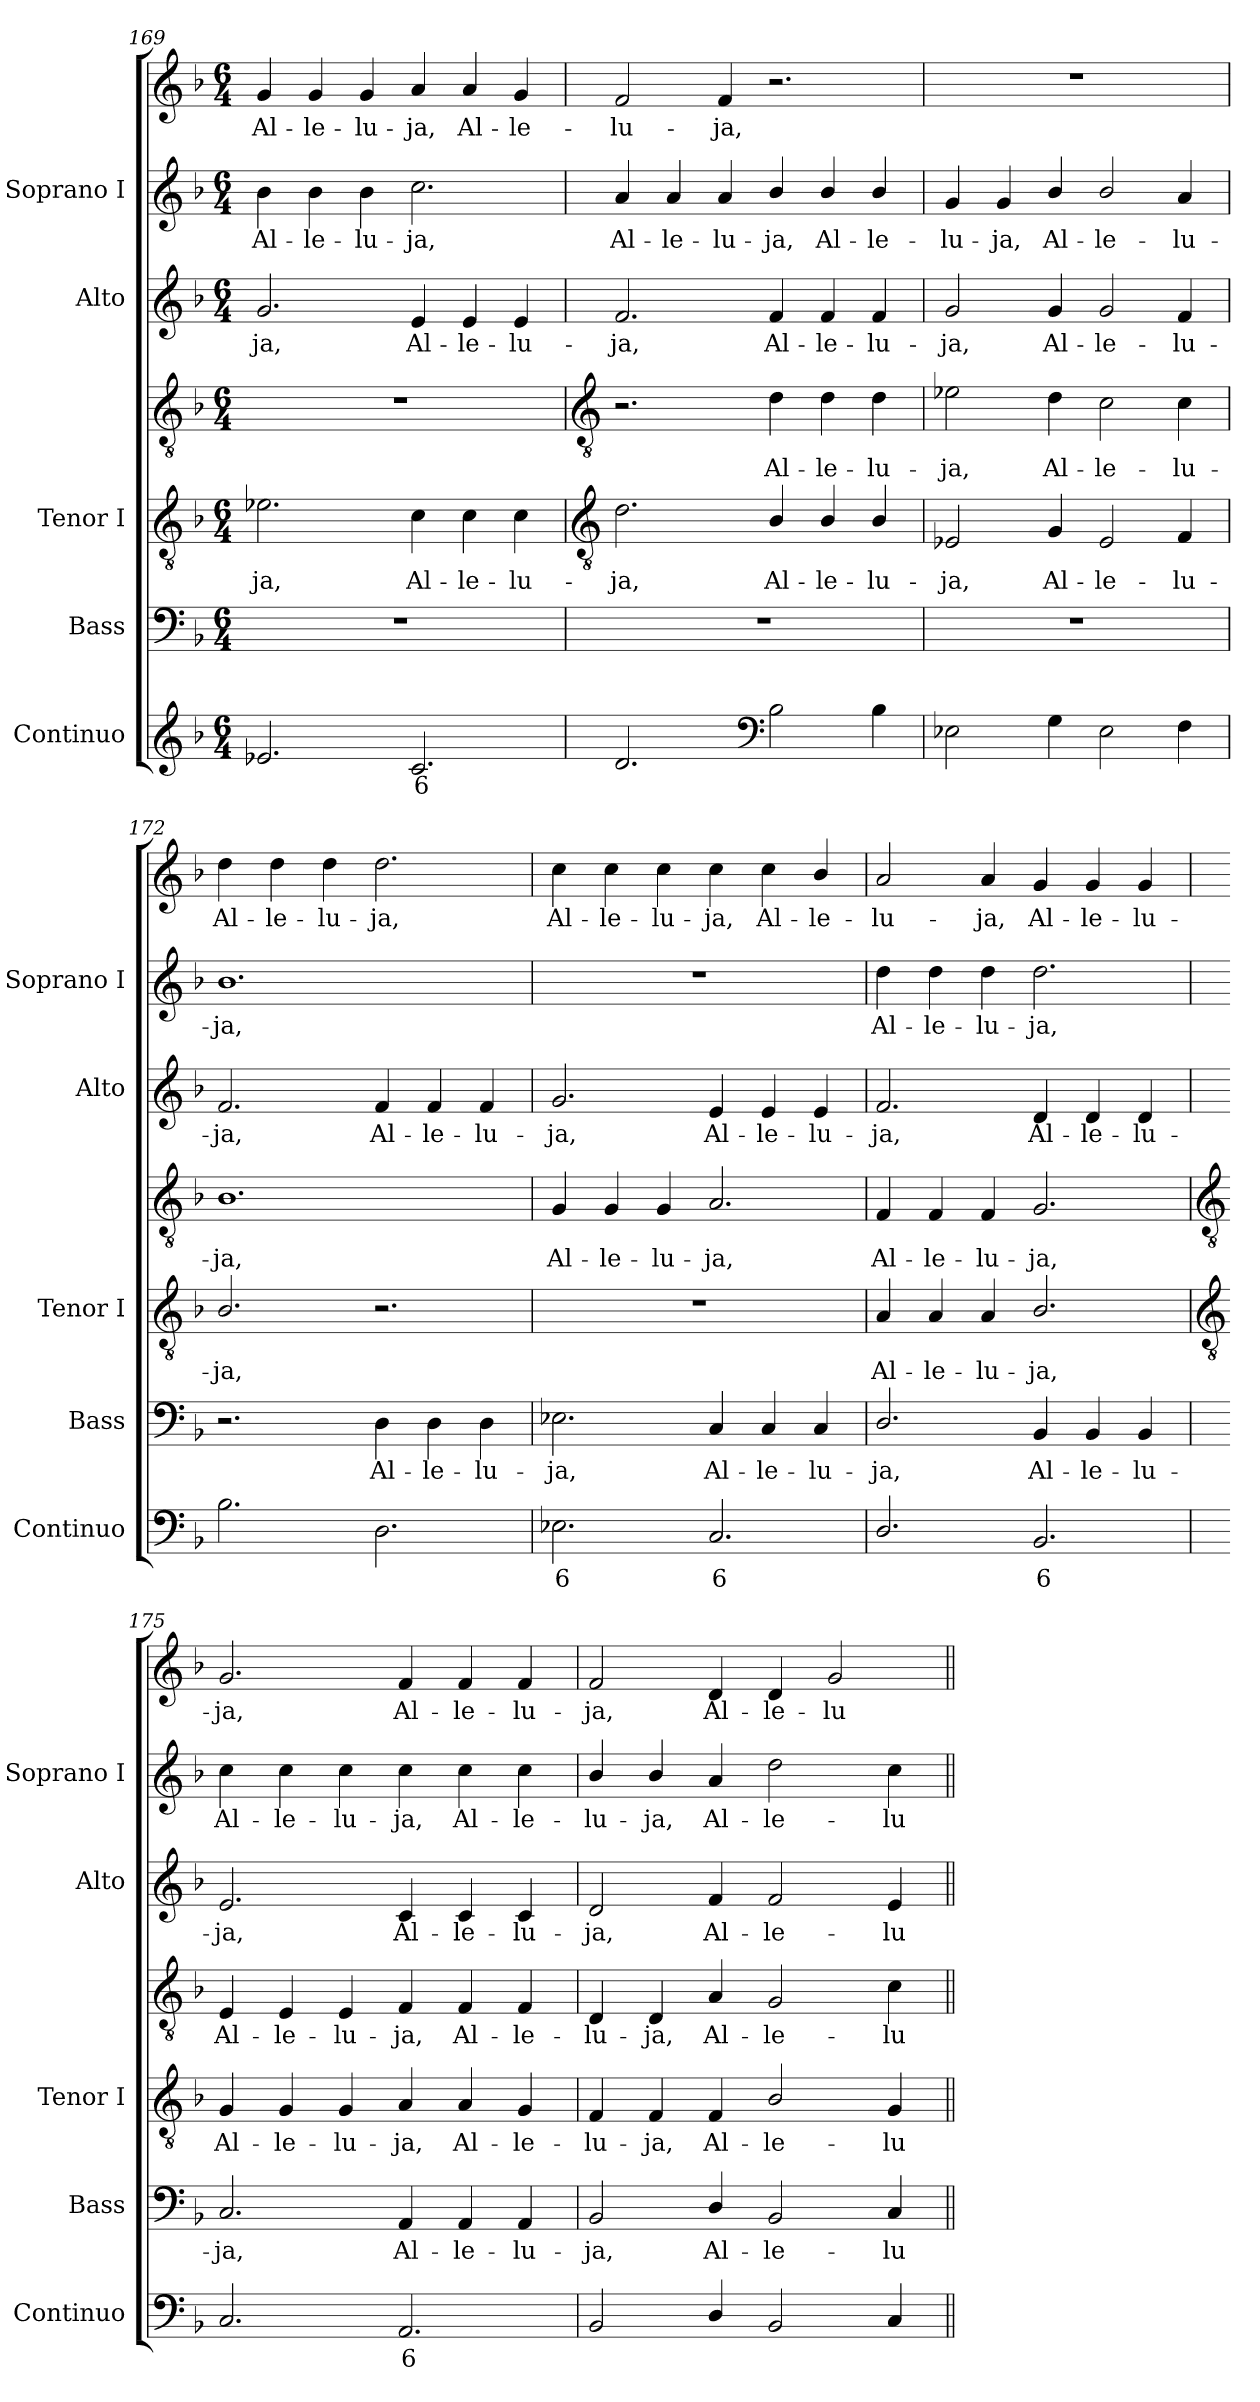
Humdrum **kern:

**kern	**text	**kern	**text	**kern	**text	**kern	**text	**kern	**text	**kern	**text	**kern	**text
*part5	*part5	*part4	*part4	*part3	*part3	*part3	*part3	*part2	*part2	*part1	*part1	*part1	*part1
*staff7	*staff7	*staff6	*staff6	*staff5	*staff5	*staff4	*staff4	*staff3	*staff3	*staff2	*staff2	*staff1	*staff1
*I"Continuo	*	*I"Bass	*	*I"Tenor I	*	*	*	*I"Alto	*	*I"Soprano I	*	*	*
*I'Continuo	*	*I'Bass	*	*I'Tenor I	*	*	*	*I'Alto	*	*I'Soprano I	*	*	*
*clefG2	*	*clefF4	*	*clefGv2	*	*clefGv2	*	*clefG2	*	*clefG2	*	*clefG2	*
*k[b-]	*	*k[b-]	*	*k[b-]	*	*k[b-]	*	*k[b-]	*	*k[b-]	*	*k[b-]	*
*F:	*	*F:	*	*F:	*	*F:	*	*F:	*	*F:	*	*F:	*
*M6/4	*	*M6/4	*	*M6/4	*	*M6/4	*	*M6/4	*	*M6/4	*	*M6/4	*
=169	=169	=169	=169	=169	=169	=169	=169	=169	=169	=169	=169	=169	=169
!	!	!LO:N:vis=1	!	!	!LO:LY:b	!LO:N:vis=1	!	!	!LO:LY:b	!	!LO:LY:b	!	!LO:LY:b
2.e-X	.	1.r	.	2.e-X	-ja,	1.r	.	2.g	-ja,	4b-	-Al-	4g	Al-
!	!	!	!	!	!	!	!	!	!	!	!LO:LY:b	!	!LO:LY:b
.	.	.	.	.	.	.	.	.	.	4b-	-le-	4g	-le-
!	!	!	!	!	!	!	!	!	!	!	!LO:LY:b	!	!LO:LY:b
.	.	.	.	.	.	.	.	.	.	4b-	-lu-	4g	-lu-
!	!LO:LY:b	!	!	!	!LO:LY:b	!	!	!	!LO:LY:b	!	!LO:LY:b	!	!LO:LY:b
2.c	6	.	.	4c	Al-	.	.	4e	Al-	2.cc	-ja,	4a	-ja,
!	!	!	!	!	!LO:LY:b	!	!	!	!LO:LY:b	!	!	!	!LO:LY:b
.	.	.	.	4c	-le-	.	.	4e	-le-	.	.	4a	Al-
!	!	!	!	!	!LO:LY:b	!	!	!	!LO:LY:b	!	!	!	!LO:LY:b
.	.	.	.	4c	-lu-	.	.	4e	-lu-	.	.	4g	-le-
!!LO:LB:g=z
=170	=170	=170	=170	=170	=170	=170	=170	=170	=170	=170	=170	=170	=170
*	*	*	*	*clefGv2	*	*clefGv2	*	*	*	*	*	*	*
!	!	!LO:N:vis=1	!	!	!LO:LY:b	!	!	!	!LO:LY:b	!	!LO:LY:b	!	!LO:LY:b
2.d	.	1.r	.	2.d	-ja,	2.r	.	2.f	-ja,	4a	Al-	2f	lu-
!	!	!	!	!	!	!	!	!	!	!	!LO:LY:b	!	!
.	.	.	.	.	.	.	.	.	.	4a	-le-	.	.
!	!	!	!	!	!	!	!	!	!	!	!LO:LY:b	!	!LO:LY:b
.	.	.	.	.	.	.	.	.	.	4a	-lu-	4f	-ja,
*clefF4	*	*	*	*	*	*	*	*	*	*	*	*	*
!	!	!	!	!	!LO:LY:b	!	!LO:LY:b	!	!LO:LY:b	!	!LO:LY:b	!	!
2B-	.	.	.	4B-/	Al-	4d	-Al-	4f	Al-	4b-/	-ja,	2.r	.
!	!	!	!	!	!LO:LY:b	!	!LO:LY:b	!	!LO:LY:b	!	!LO:LY:b	!	!
.	.	.	.	4B-/	-le-	4d	-le-	4f	-le-	4b-/	Al-	.	.
!	!	!	!	!	!LO:LY:b	!	!LO:LY:b	!	!LO:LY:b	!	!LO:LY:b	!	!
4B-	.	.	.	4B-/	-lu-	4d	-lu-	4f	-lu-	4b-/	-le-	.	.
=171	=171	=171	=171	=171	=171	=171	=171	=171	=171	=171	=171	=171	=171
!	!	!LO:N:vis=1	!	!	!LO:LY:b	!	!LO:LY:b	!	!LO:LY:b	!	!LO:LY:b	!LO:N:vis=1	!
2E-X	.	1.r	.	2E-X	-ja,	2e-X	-ja,	2g	-ja,	4g	-lu-	1.r	.
!	!	!	!	!	!	!	!	!	!	!	!LO:LY:b	!	!
.	.	.	.	.	.	.	.	.	.	4g	-ja,	.	.
!	!	!	!	!	!LO:LY:b	!	!LO:LY:b	!	!LO:LY:b	!	!LO:LY:b	!	!
4G	.	.	.	4G	Al-	4d	Al-	4g	Al-	4b-/	Al-	.	.
!	!	!	!	!	!LO:LY:b	!	!LO:LY:b	!	!LO:LY:b	!	!LO:LY:b	!	!
2E-	.	.	.	2E-	-le-	2c	-le-	2g	-le-	2b-/	-le-	.	.
!	!	!	!	!	!LO:LY:b	!	!LO:LY:b	!	!LO:LY:b	!	!LO:LY:b	!	!
4F	.	.	.	4F	-lu-	4c	-lu-	4f	-lu-	4a	-lu-	.	.
=172	=172	=172	=172	=172	=172	=172	=172	=172	=172	=172	=172	=172	=172
!	!	!	!	!	!LO:LY:b	!	!LO:LY:b	!	!LO:LY:b	!	!LO:LY:b	!	!LO:LY:b
2.B-	.	2.r	.	2.B-/	ja,	1.B-	-ja,	2.f	-ja,	1.b-	ja,	4dd	-Al-
!	!	!	!	!	!	!	!	!	!	!	!	!	!LO:LY:b
.	.	.	.	.	.	.	.	.	.	.	.	4dd	-le-
!	!	!	!	!	!	!	!	!	!	!	!	!	!LO:LY:b
.	.	.	.	.	.	.	.	.	.	.	.	4dd	-lu-
!	!	!	!LO:LY:b	!	!	!	!	!	!LO:LY:b	!	!	!	!LO:LY:b
2.D	.	4D	Al-	2.r	.	.	.	4f	Al-	.	.	2.dd	-ja,
!	!	!	!LO:LY:b	!	!	!	!	!	!LO:LY:b	!	!	!	!
.	.	4D	-le-	.	.	.	.	4f	-le-	.	.	.	.
!	!	!	!LO:LY:b	!	!	!	!	!	!LO:LY:b	!	!	!	!
.	.	4D	-lu-	.	.	.	.	4f	-lu-	.	.	.	.
=173	=173	=173	=173	=173	=173	=173	=173	=173	=173	=173	=173	=173	=173
!	!LO:LY:b	!	!LO:LY:b	!LO:N:vis=1	!	!	!LO:LY:b	!	!LO:LY:b	!LO:N:vis=1	!	!	!LO:LY:b
2.E-X	6	2.E-X	-ja,	1.r	.	4G	Al-	2.g	-ja,	1.r	.	4cc	Al-
!	!	!	!	!	!	!	!LO:LY:b	!	!	!	!	!	!LO:LY:b
.	.	.	.	.	.	4G	-le-	.	.	.	.	4cc	-le-
!	!	!	!	!	!	!	!LO:LY:b	!	!	!	!	!	!LO:LY:b
.	.	.	.	.	.	4G	-lu-	.	.	.	.	4cc	-lu-
!	!LO:LY:b	!	!LO:LY:b	!	!	!	!LO:LY:b	!	!LO:LY:b	!	!	!	!LO:LY:b
2.C	6	4C	Al-	.	.	2.A	-ja,	4e	Al-	.	.	4cc	-ja,
!	!	!	!LO:LY:b	!	!	!	!	!	!LO:LY:b	!	!	!	!LO:LY:b
.	.	4C	-le-	.	.	.	.	4e	-le-	.	.	4cc	Al-
!	!	!	!LO:LY:b	!	!	!	!	!	!LO:LY:b	!	!	!	!LO:LY:b
.	.	4C	-lu-	.	.	.	.	4e	-lu-	.	.	4b-/	-le-
=174	=174	=174	=174	=174	=174	=174	=174	=174	=174	=174	=174	=174	=174
!	!	!	!LO:LY:b	!	!LO:LY:b	!	!LO:LY:b	!	!LO:LY:b	!	!LO:LY:b	!	!LO:LY:b
2.D/	.	2.D/	-ja,	4A	Al-	4F	Al-	2.f	-ja,	4dd	-Al-	2a	-lu-
!	!	!	!	!	!LO:LY:b	!	!LO:LY:b	!	!	!	!LO:LY:b	!	!
.	.	.	.	4A	-le-	4F	-le-	.	.	4dd	-le-	.	.
!	!	!	!	!	!LO:LY:b	!	!LO:LY:b	!	!	!	!LO:LY:b	!	!LO:LY:b
.	.	.	.	4A	-lu-	4F	-lu-	.	.	4dd	-lu-	4a	-ja,
!	!LO:LY:b	!	!LO:LY:b	!	!LO:LY:b	!	!LO:LY:b	!	!LO:LY:b	!	!LO:LY:b	!	!LO:LY:b
2.BB-	6	4BB-	Al-	2.B-/	-ja,	2.G	-ja,	4d	Al-	2.dd	-ja,	4g	Al-
!	!	!	!LO:LY:b	!	!	!	!	!	!LO:LY:b	!	!	!	!LO:LY:b
.	.	4BB-	-le-	.	.	.	.	4d	-le-	.	.	4g	-le-
!	!	!	!LO:LY:b	!	!	!	!	!	!LO:LY:b	!	!	!	!LO:LY:b
.	.	4BB-	-lu-	.	.	.	.	4d	-lu-	.	.	4g	-lu-
!!LO:LB:g=z
=175	=175	=175	=175	=175	=175	=175	=175	=175	=175	=175	=175	=175	=175
*	*	*	*	*clefGv2	*	*clefGv2	*	*	*	*	*	*	*
!	!	!	!LO:LY:b	!	!LO:LY:b	!	!LO:LY:b	!	!LO:LY:b	!	!LO:LY:b	!	!LO:LY:b
2.C	.	2.C	-ja,	4G	-Al-	4E	Al-	2.e	-ja,	4cc	-Al-	2.g	ja,
!	!	!	!	!	!LO:LY:b	!	!LO:LY:b	!	!	!	!LO:LY:b	!	!
.	.	.	.	4G	-le-	4E	-le-	.	.	4cc	-le-	.	.
!	!	!	!	!	!LO:LY:b	!	!LO:LY:b	!	!	!	!LO:LY:b	!	!
.	.	.	.	4G	-lu-	4E	-lu-	.	.	4cc	-lu-	.	.
!	!LO:LY:b	!	!LO:LY:b	!	!LO:LY:b	!	!LO:LY:b	!	!LO:LY:b	!	!LO:LY:b	!	!LO:LY:b
2.AA	6	4AA	Al-	4A	-ja,	4F	-ja,	4c	Al-	4cc	-ja,	4f	Al-
!	!	!	!LO:LY:b	!	!LO:LY:b	!	!LO:LY:b	!	!LO:LY:b	!	!LO:LY:b	!	!LO:LY:b
.	.	4AA	-le-	4A	Al-	4F	Al-	4c	-le-	4cc	Al-	4f	-le-
!	!	!	!LO:LY:b	!	!LO:LY:b	!	!LO:LY:b	!	!LO:LY:b	!	!LO:LY:b	!	!LO:LY:b
.	.	4AA	-lu-	4G	-le-	4F	-le-	4c	-lu-	4cc	-le-	4f	-lu-
=176	=176	=176	=176	=176	=176	=176	=176	=176	=176	=176	=176	=176	=176
!	!	!	!LO:LY:b	!	!LO:LY:b	!	!LO:LY:b	!	!LO:LY:b	!	!LO:LY:b	!	!LO:LY:b
2BB-	.	2BB-	-ja,	4F	-lu-	4D	-lu-	2d	-ja,	4b-/	-lu-	2f	-ja,
!	!	!	!	!	!LO:LY:b	!	!LO:LY:b	!	!	!	!LO:LY:b	!	!
.	.	.	.	4F	-ja,	4D	-ja,	.	.	4b-/	-ja,	.	.
!	!	!	!LO:LY:b	!	!LO:LY:b	!	!LO:LY:b	!	!LO:LY:b	!	!LO:LY:b	!	!LO:LY:b
4D/	.	4D/	Al-	4F	Al-	4A	Al-	4f	Al-	4a	Al-	4d	Al-
!	!	!	!LO:LY:b	!	!LO:LY:b	!	!LO:LY:b	!	!LO:LY:b	!	!LO:LY:b	!	!LO:LY:b
2BB-	.	2BB-	-le-	2B-/	-le-	2G	-le-	2f	-le-	2dd	-le-	4d	-le-
!	!	!	!	!	!	!	!	!	!	!	!	!	!LO:LY:b
.	.	.	.	.	.	.	.	.	.	.	.	2g	-lu-
!	!	!	!LO:LY:b	!	!LO:LY:b	!	!LO:LY:b	!	!LO:LY:b	!	!LO:LY:b	!	!
4C	.	4C	-lu-	4G	-lu-	4c	-lu-	4e	-lu-	4cc	-lu-	.	.
=||	=||	=||	=||	=||	=||	=||	=||	=||	=||	=||	=||	=||	=||
*-	*-	*-	*-	*-	*-	*-	*-	*-	*-	*-	*-	*-	*-
